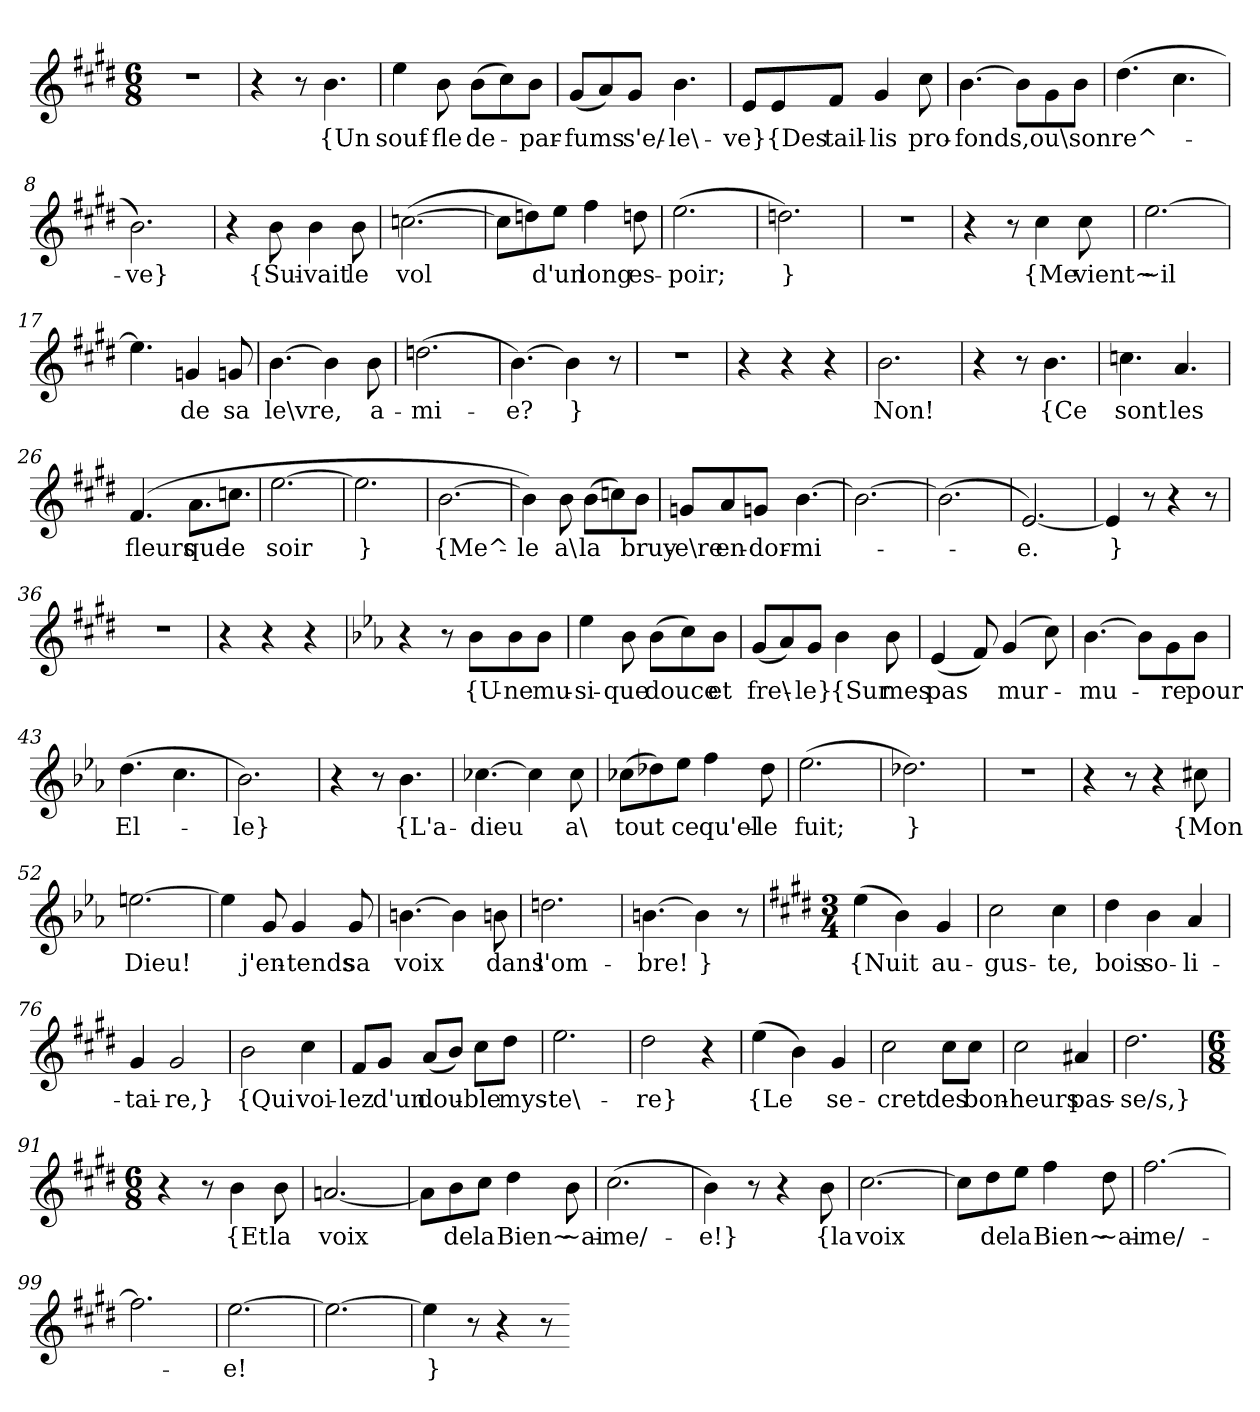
**kern	**text
*part1	*part1
*staff1	*staff1
*clefG2	*
*k[f#c#g#d#]	*
*M6/8	*
=1	=1
2.r	.
=2	=2
4r	.
8r	.
4.b	{Un
=3	=3
4ee	souf-
8b	-fle
(8b\L	de-
8cc#\)	.
8b\J	par-
=4	=4
(8g#/L	-fums
8a/)	.
8g#/J	s'e/-
4.b	-le\-
=5	=5
8e/L	-ve}
8e/	{Des
8f#/J	tail-
4g#	-lis
8cc#	pro-
=6	=6
[4.b	-fonds,
8b\L]	.
8g#\	ou\
8b\J	son
=7	=7
(4.dd#	re^-
4.cc#	.
=8	=8
2.b)	-ve}
=9	=9
4r	.
8b	{Sui-
4b	-vait
8b	le
=10	=10
([2.ccn	vol
=11	=11
8ccn\L]	.
8ddn\)	.
8ee\J	d'un
4ff#	long
8ddn	es-
=12	=12
(2.ee	-poir;
=13	=13
2.ddn)	}
=14	=14
2.r	.
=15	=15
4r	.
8r	.
4cc#	{Me
8cc#	vient~
=16	=16
[2.ee	~il
=17	=17
4.ee]	.
4gn	de
8gn	sa
=18	=18
[4.b	le\vre,
4b]	.
8b	a-
=19	=19
(2.ddn	-mi-
=20	=20
[4.b)	-e?
4b]	}
8r	.
=21	=21
2.r	.
=22	=22
4r	.
4r	.
4r	.
=23	=23
2.b	Non!
=24	=24
4r	.
8r	.
4.b	{Ce
=25	=25
4.ccn	sont
4.a	les
=26	=26
(4.f#	fleurs
8.a\L	que
8.ccn\J	le
=27	=27
[2.ee	soir
=28	=28
2.ee]	}
=29	=29
[2.b	{Me^-
=30	=30
4b])	-le
8b	a\
(8b\L	la
8ccn\)	.
8b\J	bruy-
=31	=31
8gn/L	-e\re
8a/	en-
8gn/J	-dor-
[4.b	-mi-
=32	=32
2.b_	.
=33	=33
(2.b]	.
=34	=34
[2.e)	-e.
=35	=35
4e]	}
8r	.
4r	.
8r	.
=36	=36
2.r	.
=37	=37
4r	.
4r	.
4r	.
=38	=38
*k[b-e-a-]	*
4r	.
8r	.
8b-\L	{U-
8b-\	-ne
8b-\J	mu-
=39	=39
4ee-	-si-
8b-	-que
(8b-\L	douce
8cc\)	.
8b-\J	et
=40	=40
(8g/L	fre\-
8a-/)	.
8g/J	-le}
4b-	{Sur
8b-	mes
=41	=41
(4e-	pas
8f)	.
(4g	mur-
8cc)	.
=42	=42
[4.b-	-mu-
8b-\L]	.
8g\	-re
8b-\J	pour
=43	=43
(4.dd	El-
4.cc	.
=44	=44
2.b-)	-le}
=45	=45
4r	.
8r	.
4.b-	{L'a-
=46	=46
[4.cc-X	-dieu
4cc-]	.
8cc-	a\
=47	=47
(8cc-X\L	tout
8dd-X\)	.
8ee-\J	ce
4ff	qu'el-
8dd-	-le
=48	=48
(2.ee-	fuit;
=49	=49
2.dd-X)	}
=50	=50
2.r	.
=51	=51
4r	.
8r	.
4r	.
8cc#X	{Mon
=52	=52
[2.een	Dieu!
=53	=53
4een]	.
8g	j'en-
4g	-tends
8g	sa
=54	=54
[4.bn	voix
4bn]	.
8bn	dans
=55	=55
2.ddn	l'om-
=56	=56
[4.bn	-bre!
4bn]	}
8r	.
=73	=73
*k[f#c#g#d#]	*
*M3/4	*
(4ee	{Nuit
4b)	.
4g#	au-
=74	=74
2cc#	-gus-
4cc#	-te,
=75	=75
4dd#	bois
4b	so-
4a	-li-
=76	=76
4g#	-tai-
2g#	-re,}
=77	=77
2b	{Qui
4cc#	voi-
=78	=78
8f#/L	-lez
8g#/J	d'un
(8a/L	dou-
8b/J)	.
8cc#\L	-ble
8dd#\J	mys-
=79	=79
2.ee	-te\-
=80	=80
2dd#	-re}
4r	.
=81	=81
(4ee	{Le
4b)	.
4g#	se-
=82	=82
2cc#	-cret
8cc#\L	des
8cc#\J	bon-
=83	=83
2cc#	-heurs
4a#X	pas-
=84	=84
2.dd#	-se/s,}
=91	=91
*M6/8	*
4r	.
8r	.
4b	{Et
8b	la
=92	=92
[2.an	voix
=93	=93
8an\L]	.
8b\	de
8cc#\J	la
4dd#	Bien~
8b	~ai-
=94	=94
(2.cc#	-me/-
=95	=95
4b)	-e!}
8r	.
4r	.
8b	{la
=96	=96
[2.cc#	voix
=97	=97
8cc#\L]	.
8dd#\	de
8ee\J	la
4ff#	Bien~
8dd#	~ai-
=98	=98
[2.ff#	-me/-
=99	=99
2.ff#]	.
=100	=100
[2.ee	-e!
=101	=101
2.ee_	.
=102	=102
4ee]	}
8r	.
4r	.
8r	.
=-	=-
*-	*-
